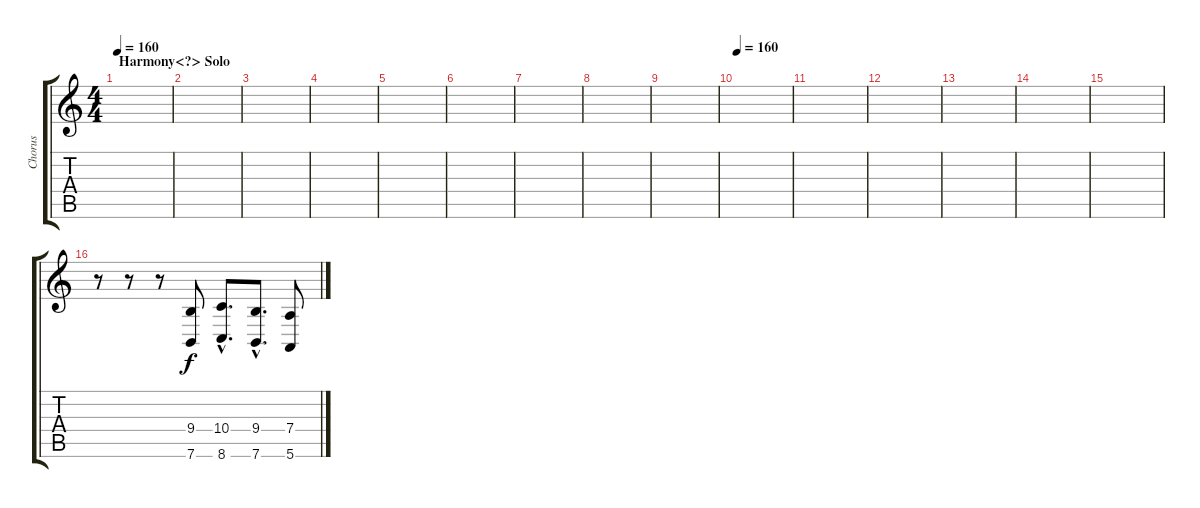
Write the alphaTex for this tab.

\track ("Chorus" "Chorus") {instrument lead6voice}
\staff {score tabs}
\tuning (E4 B3 G3 D3 A2 E2) {hide}
\ts (4 4)
\section ("" "Harmony<?> Solo")
\tempo 160
\clef g2
\ks c
|
|
|
|
|
|
|
|
|
\tempo 160
|
|
|
|
|
|
r.8 r.8 r.8 (9.4 7.6).8 (10.4{hac} 8.6{hac}).8{d} (9.4{hac} 7.6{hac}).8{d} (7.4 5.6).8
